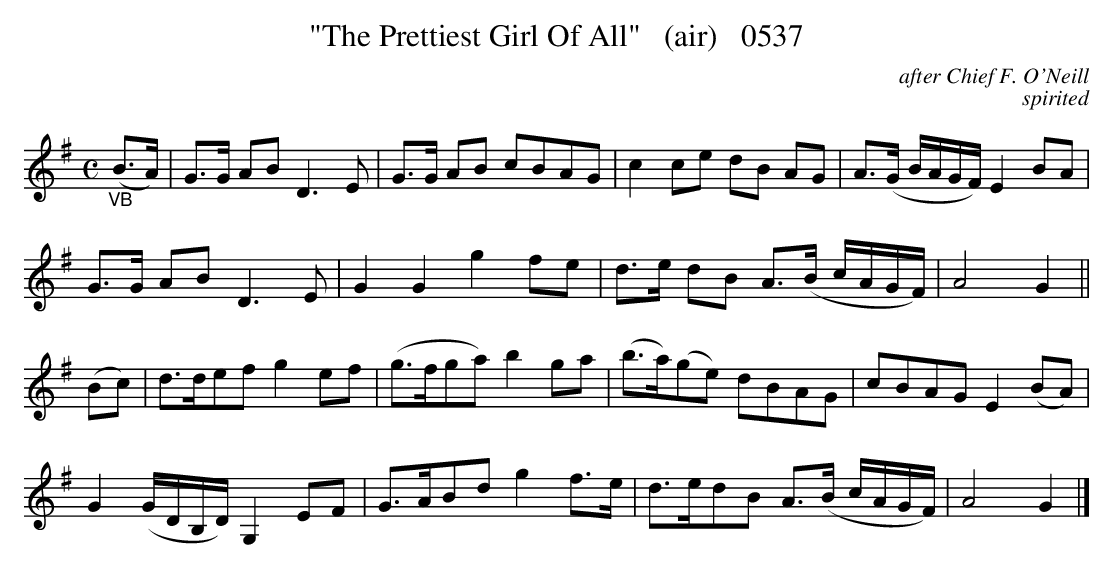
X:1
T:"The Prettiest Girl Of All"   (air)   0537
C:after Chief F. O'Neill
C:spirited
M:C
L:1/8
K:G
"_VB"(B3/2A/2)|G3/2G/2 AB D3E|G3/2G/2 AB cBAG|c2ce dB AG|A3/2(G/2 B/2A/2G/2F/2) E2BA|
G3/2G/2 AB D3E|G2G2g2fe|d3/2e/2 dB A3/2(B/2 c/2A/2G/2F/2)|A4G2||
(Bc)|d3/2d/2ef g2ef|(g3/2f/2ga) b2ga|(b3/2a/2)(ge) dBAG|cBAG E2(BA)|
G2(G/2D/2B,/2D/2) G,2EF|G3/2A/2Bd g2f3/2e/2|d3/2e/2dB A3/2(B/2 c/2A/2G/2F/2)|A4G2|]
